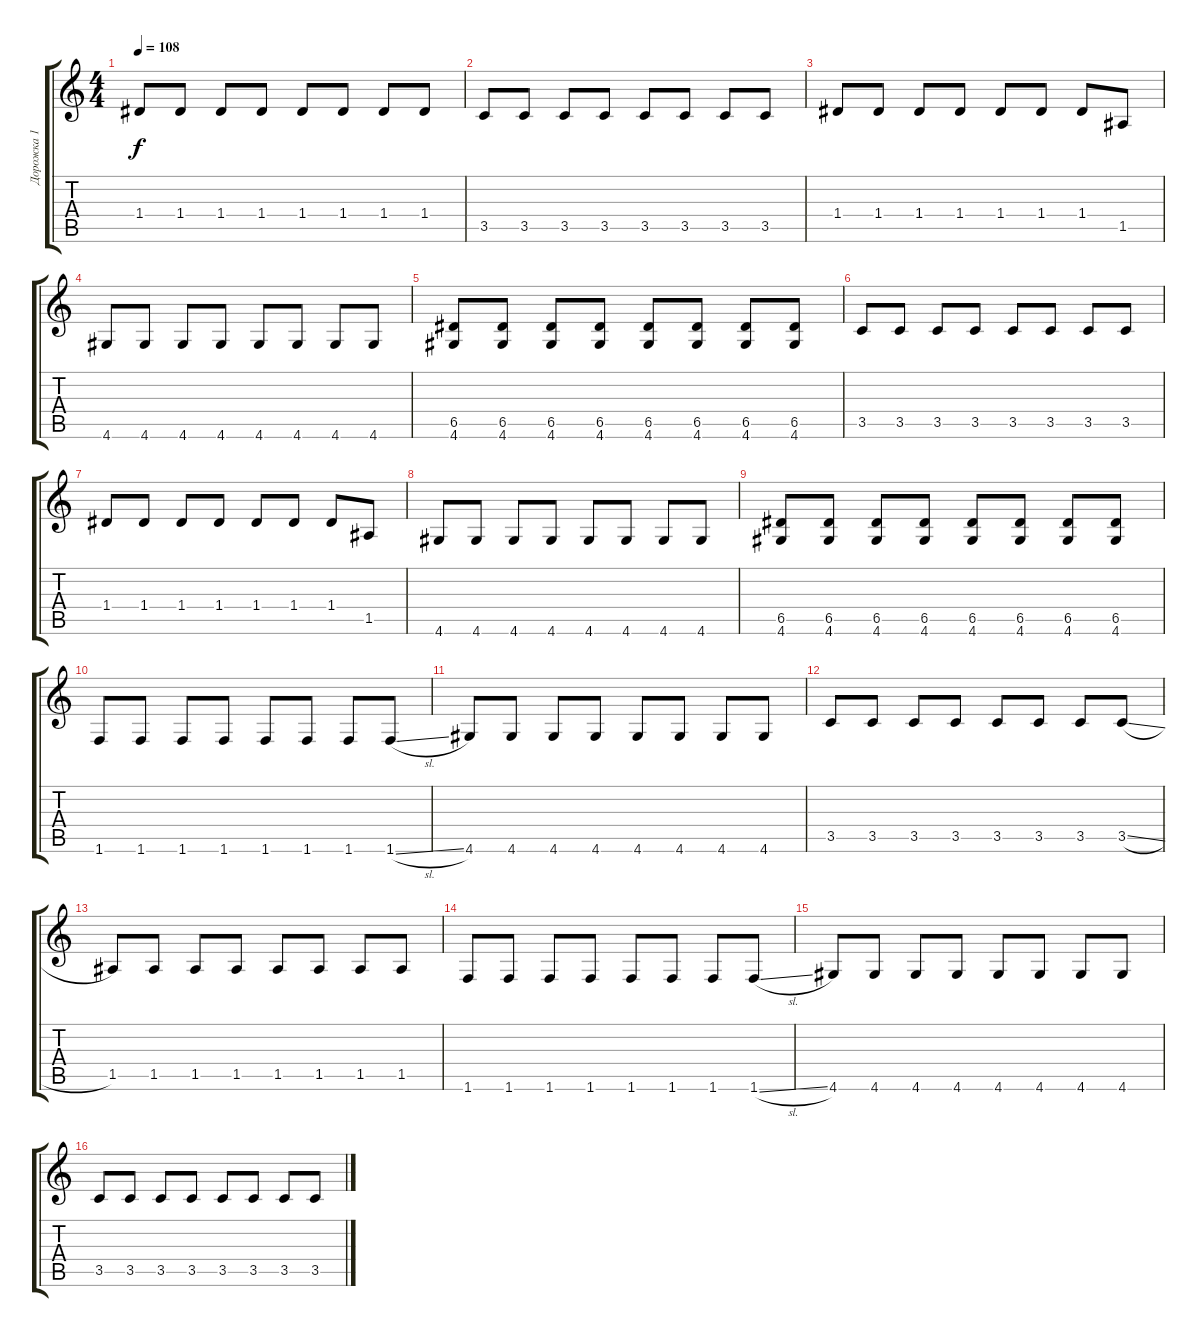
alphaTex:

\track ("Дорожка 1" "Дорожка 1") {instrument electricguitarjazz}
\staff {score tabs}
\tuning (E4 B3 G3 D3 A2 E2) {hide}
\ts (4 4)
\tempo 108
\clef g2
\ks c
1.4.8{dy f} 1.4.8 1.4.8 1.4.8 1.4.8 1.4.8 1.4.8 1.4.8 |
3.5.8 3.5.8 3.5.8 3.5.8 3.5.8 3.5.8 3.5.8 3.5.8 |
1.4.8 1.4.8 1.4.8 1.4.8 1.4.8 1.4.8 1.4.8 1.5.8 |
4.6.8 4.6.8 4.6.8 4.6.8 4.6.8 4.6.8 4.6.8 4.6.8 |
(6.5 4.6).8 (6.5 4.6).8 (6.5 4.6).8 (6.5 4.6).8 (6.5 4.6).8 (6.5 4.6).8 (6.5 4.6).8 (6.5 4.6).8 |
3.5.8 3.5.8 3.5.8 3.5.8 3.5.8 3.5.8 3.5.8 3.5.8 |
1.4.8 1.4.8 1.4.8 1.4.8 1.4.8 1.4.8 1.4.8 1.5.8 |
4.6.8 4.6.8 4.6.8 4.6.8 4.6.8 4.6.8 4.6.8 4.6.8 |
(6.5 4.6).8 (6.5 4.6).8 (6.5 4.6).8 (6.5 4.6).8 (6.5 4.6).8 (6.5 4.6).8 (6.5 4.6).8 (6.5 4.6).8 |
1.6.8 1.6.8 1.6.8 1.6.8 1.6.8 1.6.8 1.6.8 1.6{sl}.8 |
4.6.8 4.6.8 4.6.8 4.6.8 4.6.8 4.6.8 4.6.8 4.6.8 |
3.5.8 3.5.8 3.5.8 3.5.8 3.5.8 3.5.8 3.5.8 3.5{sl}.8 |
1.5.8 1.5.8 1.5.8 1.5.8 1.5.8 1.5.8 1.5.8 1.5.8 |
1.6.8 1.6.8 1.6.8 1.6.8 1.6.8 1.6.8 1.6.8 1.6{sl}.8 |
4.6.8 4.6.8 4.6.8 4.6.8 4.6.8 4.6.8 4.6.8 4.6.8 |
3.5.8 3.5.8 3.5.8 3.5.8 3.5.8 3.5.8 3.5.8 3.5{sl}.8
